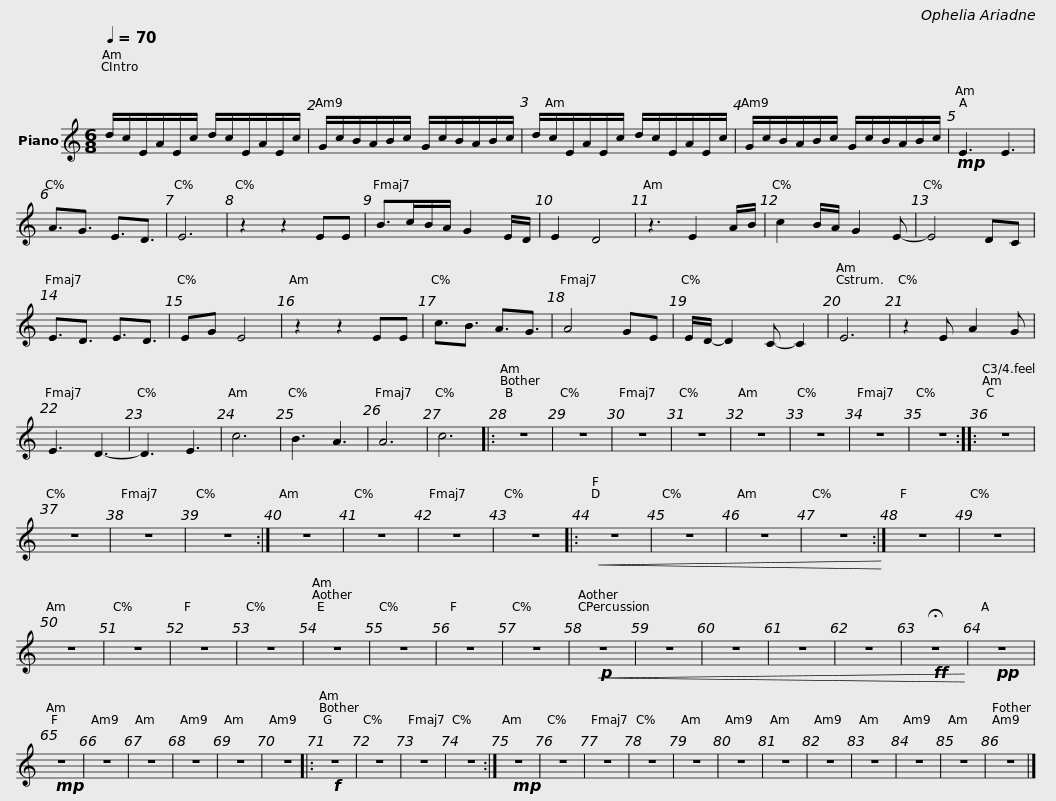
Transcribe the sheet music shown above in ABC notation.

X:1
L:1/8
Q:1/4=70
M:6/8
I:linebreak $
K:C
V:1 treble
V:1
 d/c/E/A/E/c/ d/c/E/A/E/c/ | G/c/B/A/B/c/ G/c/B/A/B/c/ | d/c/E/A/E/c/ d/c/E/A/E/c/ | G/c/B/A/B/c/ G/c/B/A/B/c/ |$!mp! E3 E3 | %5
 A3/2G3/2 E3/2D3/2 | E6 | z2 z2 EE |$ B>cB/A/ G2 E/D/ | E2 D4 | %10
 z3 E2 A/B/ | c2 B/A/ G2 E- |$ E4 DC | E3/2D3/2 E3/2D3/2 | EG E4 | %15
 z2 z2 EE |$ c3/2B3/2 A3/2G3/2 | A4 GE | E/D/- D2 C- C2 | E6 |$ %20
 z2 E A2 G | E3 D3- | D3 E3 | c6 |$ B3 A3 | %25
 A6 | c6 |:$ z6 | z6 | z6 | %30
 z6 |$ z6 | z6 | z6 | z6 ::$ %35
 z6 | z6 | z6 | z6 :|$ z6 | %40
 z6 | z6 | z6 |:$!<(! z6 | z6 | %45
 z6 | z6!<)! :|$ z6 | z6 | z6 | %50
 z6 |$ z6 | z6 | z6 | z6 |$ %55
 z6 | z6 |!p!!<(! z6 | z6 |$ z6 | %60
 z6 | z6 |!ff! !fermata!z6!<)! |$!pp! z6 |$!mp! z6 | %65
 z6 | z6 |$ z6 | z6 | z6 |:$ %70
!f! z6 | z6 | z6 | z6 :|$!mp! z6 | %75
 z6 | z6 | z6 |$ z6 | z6 | %80
 z6 | z6 |$ z6 | z6 | z6 | %85
 z6 |] %86
